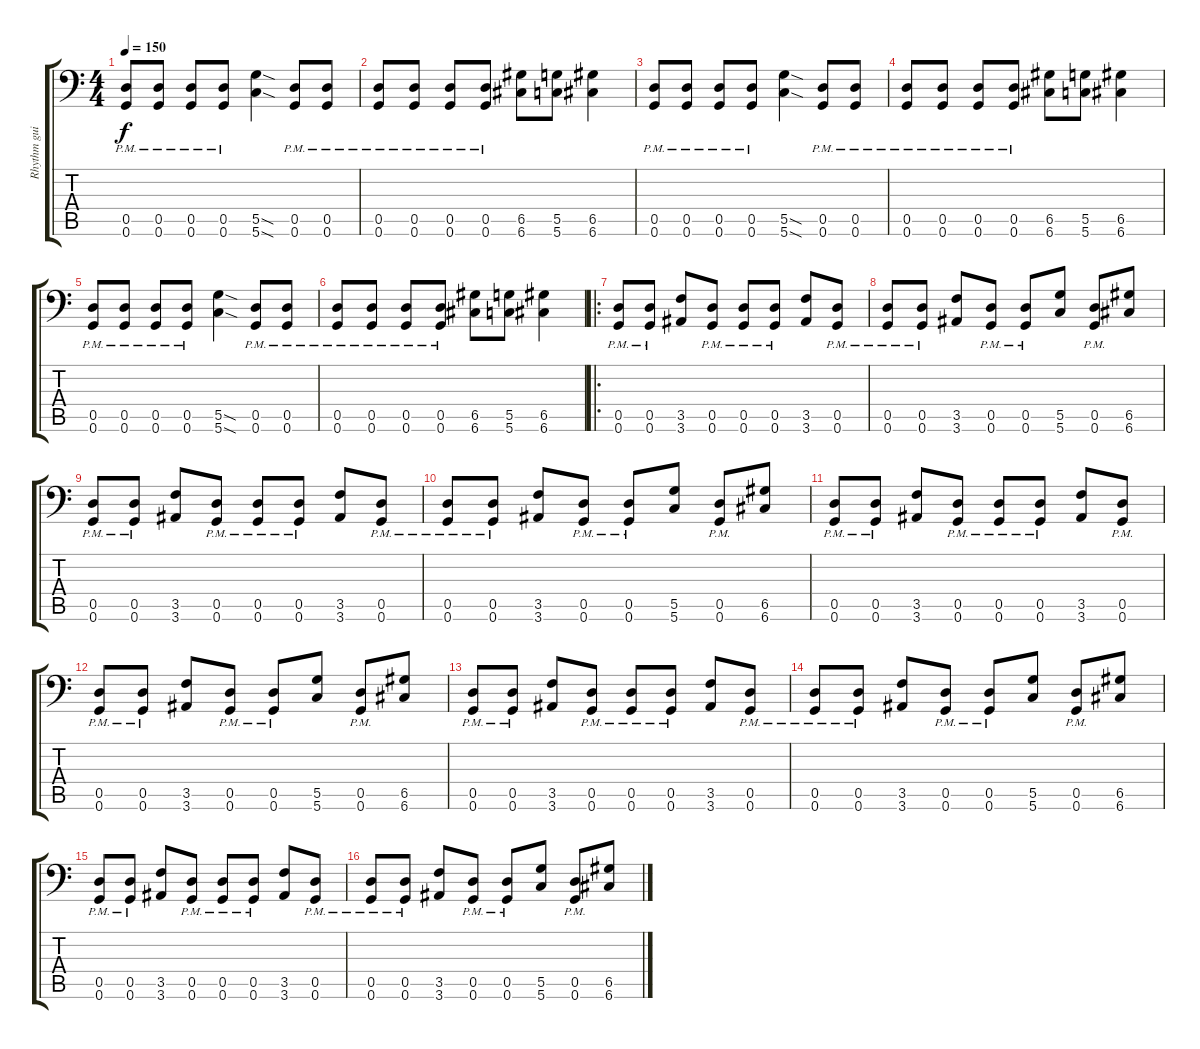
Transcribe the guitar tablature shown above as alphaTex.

\track ("Rhythm guitar" "Rhythm gui") {instrument distortionguitar}
\staff {score tabs}
\tuning (A3 E3 C3 G2 D2 G1) {hide}
\ts (4 4)
\tempo 150
\clef f4
\ks c
(0.5{pm} 0.6{pm}).8{dy f} (0.5{pm} 0.6{pm}).8 (0.5{pm} 0.6{pm}).8 (0.5{pm} 0.6{pm}).8 (5.5{sod} 5.6{sod}).4 (0.5{pm} 0.6{pm}).8 (0.5{pm} 0.6{pm}).8 |
(0.5{pm} 0.6{pm}).8 (0.5{pm} 0.6{pm}).8 (0.5{pm} 0.6{pm}).8 (0.5{pm} 0.6{pm}).8 (6.5 6.6).8 (5.5 5.6).8 (6.5 6.6).4 |
(0.5{pm} 0.6{pm}).8 (0.5{pm} 0.6{pm}).8 (0.5{pm} 0.6{pm}).8 (0.5{pm} 0.6{pm}).8 (5.5{sod} 5.6{sod}).4 (0.5{pm} 0.6{pm}).8 (0.5{pm} 0.6{pm}).8 |
(0.5{pm} 0.6{pm}).8 (0.5{pm} 0.6{pm}).8 (0.5{pm} 0.6{pm}).8 (0.5{pm} 0.6{pm}).8 (6.5 6.6).8 (5.5 5.6).8 (6.5 6.6).4 |
(0.5{pm} 0.6{pm}).8 (0.5{pm} 0.6{pm}).8 (0.5{pm} 0.6{pm}).8 (0.5{pm} 0.6{pm}).8 (5.5{sod} 5.6{sod}).4 (0.5{pm} 0.6{pm}).8 (0.5{pm} 0.6{pm}).8 |
(0.5{pm} 0.6{pm}).8 (0.5{pm} 0.6{pm}).8 (0.5{pm} 0.6{pm}).8 (0.5{pm} 0.6{pm}).8 (6.5 6.6).8 (5.5 5.6).8 (6.5 6.6).4 |
\ro
(0.5{pm} 0.6{pm}).8 (0.5{pm} 0.6{pm}).8 (3.5 3.6).8 (0.5{pm} 0.6{pm}).8 (0.5{pm} 0.6{pm}).8 (0.5{pm} 0.6{pm}).8 (3.5 3.6).8 (0.5{pm} 0.6{pm}).8 |
(0.5{pm} 0.6{pm}).8 (0.5{pm} 0.6{pm}).8 (3.5 3.6).8 (0.5{pm} 0.6{pm}).8 (0.5{pm} 0.6{pm}).8 (5.5 5.6).8 (0.5{pm} 0.6{pm}).8 (6.5 6.6).8 |
(0.5{pm} 0.6{pm}).8 (0.5{pm} 0.6{pm}).8 (3.5 3.6).8 (0.5{pm} 0.6{pm}).8 (0.5{pm} 0.6{pm}).8 (0.5{pm} 0.6{pm}).8 (3.5 3.6).8 (0.5{pm} 0.6{pm}).8 |
(0.5{pm} 0.6{pm}).8 (0.5{pm} 0.6{pm}).8 (3.5 3.6).8 (0.5{pm} 0.6{pm}).8 (0.5{pm} 0.6{pm}).8 (5.5 5.6).8 (0.5{pm} 0.6{pm}).8 (6.5 6.6).8 |
(0.5{pm} 0.6{pm}).8 (0.5{pm} 0.6{pm}).8 (3.5 3.6).8 (0.5{pm} 0.6{pm}).8 (0.5{pm} 0.6{pm}).8 (0.5{pm} 0.6{pm}).8 (3.5 3.6).8 (0.5{pm} 0.6{pm}).8 |
(0.5{pm} 0.6{pm}).8 (0.5{pm} 0.6{pm}).8 (3.5 3.6).8 (0.5{pm} 0.6{pm}).8 (0.5{pm} 0.6{pm}).8 (5.5 5.6).8 (0.5{pm} 0.6{pm}).8 (6.5 6.6).8 |
(0.5{pm} 0.6{pm}).8 (0.5{pm} 0.6{pm}).8 (3.5 3.6).8 (0.5{pm} 0.6{pm}).8 (0.5{pm} 0.6{pm}).8 (0.5{pm} 0.6{pm}).8 (3.5 3.6).8 (0.5{pm} 0.6{pm}).8 |
(0.5{pm} 0.6{pm}).8 (0.5{pm} 0.6{pm}).8 (3.5 3.6).8 (0.5{pm} 0.6{pm}).8 (0.5{pm} 0.6{pm}).8 (5.5 5.6).8 (0.5{pm} 0.6{pm}).8 (6.5 6.6).8 |
(0.5{pm} 0.6{pm}).8 (0.5{pm} 0.6{pm}).8 (3.5 3.6).8 (0.5{pm} 0.6{pm}).8 (0.5{pm} 0.6{pm}).8 (0.5{pm} 0.6{pm}).8 (3.5 3.6).8 (0.5{pm} 0.6{pm}).8 |
(0.5{pm} 0.6{pm}).8 (0.5{pm} 0.6{pm}).8 (3.5 3.6).8 (0.5{pm} 0.6{pm}).8 (0.5{pm} 0.6{pm}).8 (5.5 5.6).8 (0.5{pm} 0.6{pm}).8 (6.5 6.6).8
